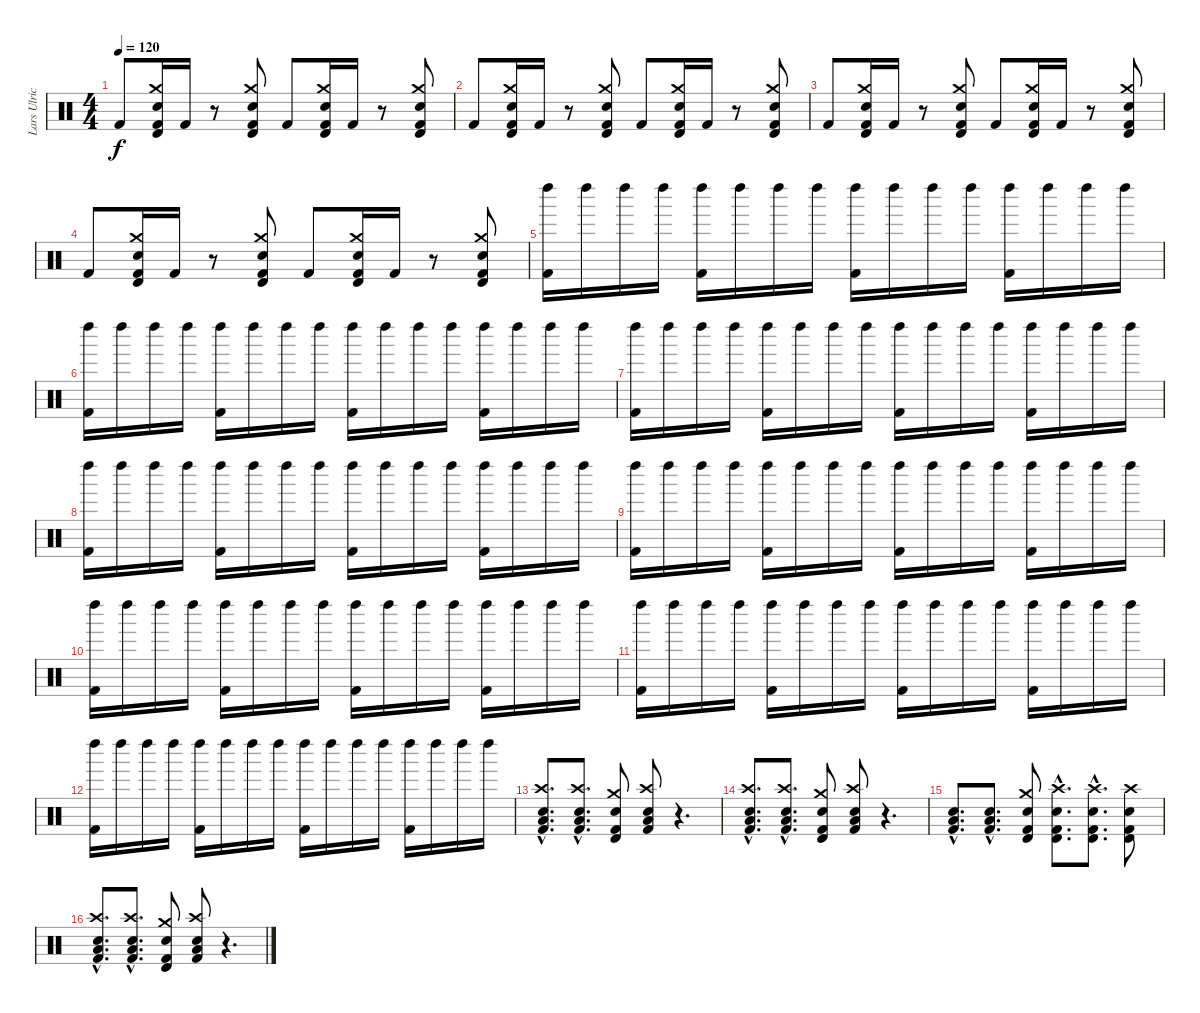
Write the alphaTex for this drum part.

\track ("Lars Ulrich" "Lars Ulric") {instrument percussion}
\staff {score}
\articulation defaults
\ts (4 4)
\tempo 120
\clef neutral
\ks c "Kick (hit) 2".8{dy f}
("Crash medium (hit)" "Timbale high (hit)" "Snare (hit) 2" "Kick (hit) 2").16 "Kick (hit) 2".16 r.8 ("Crash medium (hit)" "Timbale high (hit)" "Snare (hit) 2" "Kick (hit) 2").8 "Kick (hit) 2".8 ("Crash medium (hit)" "Timbale high (hit)" "Snare (hit) 2" "Kick (hit) 2").16 "Kick (hit) 2".16 r.8 ("Crash medium (hit)" "Timbale high (hit)" "Snare (hit) 2" "Kick (hit) 2").8 |
"Kick (hit) 2".8 ("Crash medium (hit)" "Timbale high (hit)" "Snare (hit) 2" "Kick (hit) 2").16 "Kick (hit) 2".16 r.8 ("Crash medium (hit)" "Timbale high (hit)" "Snare (hit) 2" "Kick (hit) 2").8 "Kick (hit) 2".8 ("Crash medium (hit)" "Timbale high (hit)" "Snare (hit) 2" "Kick (hit) 2").16 "Kick (hit) 2".16 r.8 ("Crash medium (hit)" "Timbale high (hit)" "Snare (hit) 2" "Kick (hit) 2").8 |
"Kick (hit) 2".8 ("Crash medium (hit)" "Timbale high (hit)" "Snare (hit) 2" "Kick (hit) 2").16 "Kick (hit) 2".16 r.8 ("Crash medium (hit)" "Timbale high (hit)" "Snare (hit) 2" "Kick (hit) 2").8 "Kick (hit) 2".8 ("Crash medium (hit)" "Timbale high (hit)" "Snare (hit) 2" "Kick (hit) 2").16 "Kick (hit) 2".16 r.8 ("Crash medium (hit)" "Timbale high (hit)" "Snare (hit) 2" "Kick (hit) 2").8 |
"Kick (hit) 2".8 ("Crash medium (hit)" "Timbale high (hit)" "Snare (hit) 2" "Kick (hit) 2").16 "Kick (hit) 2".16 r.8 ("Crash medium (hit)" "Timbale high (hit)" "Snare (hit) 2" "Kick (hit) 2").8 "Kick (hit) 2".8 ("Crash medium (hit)" "Timbale high (hit)" "Snare (hit) 2" "Kick (hit) 2").16 "Kick (hit) 2".16 r.8 ("Crash medium (hit)" "Timbale high (hit)" "Snare (hit) 2" "Kick (hit) 2").8 |
("Left Maraca (hit)" "Kick (hit) 2").16{volume 12} "Left Maraca (hit)".16 "Left Maraca (hit)".16 "Left Maraca (hit)".16 ("Left Maraca (hit)" "Kick (hit) 2").16 "Left Maraca (hit)".16 "Left Maraca (hit)".16 "Left Maraca (hit)".16 ("Left Maraca (hit)" "Kick (hit) 2").16 "Left Maraca (hit)".16 "Left Maraca (hit)".16 "Left Maraca (hit)".16 ("Left Maraca (hit)" "Kick (hit) 2").16 "Left Maraca (hit)".16 "Left Maraca (hit)".16 "Left Maraca (hit)".16 |
("Left Maraca (hit)" "Kick (hit) 2").16 "Left Maraca (hit)".16 "Left Maraca (hit)".16 "Left Maraca (hit)".16 ("Left Maraca (hit)" "Kick (hit) 2").16 "Left Maraca (hit)".16 "Left Maraca (hit)".16 "Left Maraca (hit)".16 ("Left Maraca (hit)" "Kick (hit) 2").16 "Left Maraca (hit)".16 "Left Maraca (hit)".16 "Left Maraca (hit)".16 ("Left Maraca (hit)" "Kick (hit) 2").16 "Left Maraca (hit)".16 "Left Maraca (hit)".16 "Left Maraca (hit)".16 |
("Left Maraca (hit)" "Kick (hit) 2").16 "Left Maraca (hit)".16 "Left Maraca (hit)".16 "Left Maraca (hit)".16 ("Left Maraca (hit)" "Kick (hit) 2").16 "Left Maraca (hit)".16 "Left Maraca (hit)".16 "Left Maraca (hit)".16 ("Left Maraca (hit)" "Kick (hit) 2").16 "Left Maraca (hit)".16 "Left Maraca (hit)".16 "Left Maraca (hit)".16 ("Left Maraca (hit)" "Kick (hit) 2").16 "Left Maraca (hit)".16 "Left Maraca (hit)".16 "Left Maraca (hit)".16 |
("Left Maraca (hit)" "Kick (hit) 2").16 "Left Maraca (hit)".16 "Left Maraca (hit)".16 "Left Maraca (hit)".16 ("Left Maraca (hit)" "Kick (hit) 2").16 "Left Maraca (hit)".16 "Left Maraca (hit)".16 "Left Maraca (hit)".16 ("Left Maraca (hit)" "Kick (hit) 2").16 "Left Maraca (hit)".16 "Left Maraca (hit)".16 "Left Maraca (hit)".16 ("Left Maraca (hit)" "Kick (hit) 2").16 "Left Maraca (hit)".16 "Left Maraca (hit)".16 "Left Maraca (hit)".16 |
("Left Maraca (hit)" "Kick (hit) 2").16 "Left Maraca (hit)".16 "Left Maraca (hit)".16 "Left Maraca (hit)".16 ("Left Maraca (hit)" "Kick (hit) 2").16 "Left Maraca (hit)".16 "Left Maraca (hit)".16 "Left Maraca (hit)".16 ("Left Maraca (hit)" "Kick (hit) 2").16 "Left Maraca (hit)".16 "Left Maraca (hit)".16 "Left Maraca (hit)".16 ("Left Maraca (hit)" "Kick (hit) 2").16 "Left Maraca (hit)".16 "Left Maraca (hit)".16 "Left Maraca (hit)".16 |
("Left Maraca (hit)" "Kick (hit) 2").16 "Left Maraca (hit)".16 "Left Maraca (hit)".16 "Left Maraca (hit)".16 ("Left Maraca (hit)" "Kick (hit) 2").16 "Left Maraca (hit)".16 "Left Maraca (hit)".16 "Left Maraca (hit)".16 ("Left Maraca (hit)" "Kick (hit) 2").16 "Left Maraca (hit)".16 "Left Maraca (hit)".16 "Left Maraca (hit)".16 ("Left Maraca (hit)" "Kick (hit) 2").16 "Left Maraca (hit)".16 "Left Maraca (hit)".16 "Left Maraca (hit)".16 |
("Left Maraca (hit)" "Kick (hit) 2").16 "Left Maraca (hit)".16 "Left Maraca (hit)".16 "Left Maraca (hit)".16 ("Left Maraca (hit)" "Kick (hit) 2").16 "Left Maraca (hit)".16 "Left Maraca (hit)".16 "Left Maraca (hit)".16 ("Left Maraca (hit)" "Kick (hit) 2").16 "Left Maraca (hit)".16 "Left Maraca (hit)".16 "Left Maraca (hit)".16 ("Left Maraca (hit)" "Kick (hit) 2").16 "Left Maraca (hit)".16 "Left Maraca (hit)".16 "Left Maraca (hit)".16 |
("Left Maraca (hit)" "Kick (hit) 2").16 "Left Maraca (hit)".16 "Left Maraca (hit)".16 "Left Maraca (hit)".16 ("Left Maraca (hit)" "Kick (hit) 2").16 "Left Maraca (hit)".16 "Left Maraca (hit)".16 "Left Maraca (hit)".16 ("Left Maraca (hit)" "Kick (hit) 2").16 "Left Maraca (hit)".16 "Left Maraca (hit)".16 "Left Maraca (hit)".16 ("Left Maraca (hit)" "Kick (hit) 2").16 "Left Maraca (hit)".16 "Left Maraca (hit)".16 "Left Maraca (hit)".16 |
("Crash high (hit)"{hac} "Snare (hit) 2"{hac} "Low Floor Tom (hit)"{hac} "Kick (hit) 2"{hac}).8{d volume 16} ("Crash high (hit)"{hac} "Snare (hit) 2"{hac} "Low Floor Tom (hit)"{hac} "Kick (hit) 2"{hac}).8{d} ("Crash medium (hit)" "Snare (hit) 2" "Timbale high (hit)" "Kick (hit) 2").8 ("Crash high (hit)" "Snare (hit) 2" "Low Floor Tom (hit)" "Kick (hit) 2").8 r.4{d} |
("Crash high (hit)"{hac} "Snare (hit) 2"{hac} "Low Floor Tom (hit)"{hac} "Kick (hit) 2"{hac}).8{d} ("Crash high (hit)"{hac} "Snare (hit) 2"{hac} "Low Floor Tom (hit)"{hac} "Kick (hit) 2"{hac}).8{d} ("Crash medium (hit)" "Snare (hit) 2" "Timbale high (hit)" "Kick (hit) 2").8 ("Crash high (hit)" "Snare (hit) 2" "Low Floor Tom (hit)" "Kick (hit) 2").8 r.4{d} |
("Snare (hit) 2"{hac} "Low Floor Tom (hit)"{hac} "Kick (hit) 2"{hac}).8{d} ("Snare (hit) 2"{hac} "Low Floor Tom (hit)"{hac} "Kick (hit) 2"{hac}).8{d} ("Crash medium (hit)" "Snare (hit) 2" "Timbale high (hit)" "Kick (hit) 2").8 ("Crash high (hit)"{hac} "Snare (hit) 2"{hac} "Timbale high (hit)"{hac} "Kick (hit) 2"{hac}).8{d} ("Crash high (hit)"{hac} "Snare (hit) 2"{hac} "Timbale high (hit)"{hac} "Kick (hit) 2"{hac}).8{d} ("Crash high (hit)" "Snare (hit) 2" "Timbale high (hit)" "Kick (hit) 2").8 |
("Crash high (hit)"{hac} "Snare (hit) 2"{hac} "Low Floor Tom (hit)"{hac} "Kick (hit) 2"{hac}).8{d} ("Crash high (hit)"{hac} "Snare (hit) 2"{hac} "Low Floor Tom (hit)"{hac} "Kick (hit) 2"{hac}).8{d} ("Crash medium (hit)" "Snare (hit) 2" "Timbale high (hit)" "Kick (hit) 2").8 ("Crash high (hit)" "Snare (hit) 2" "Low Floor Tom (hit)" "Kick (hit) 2").8 r.4{d}
